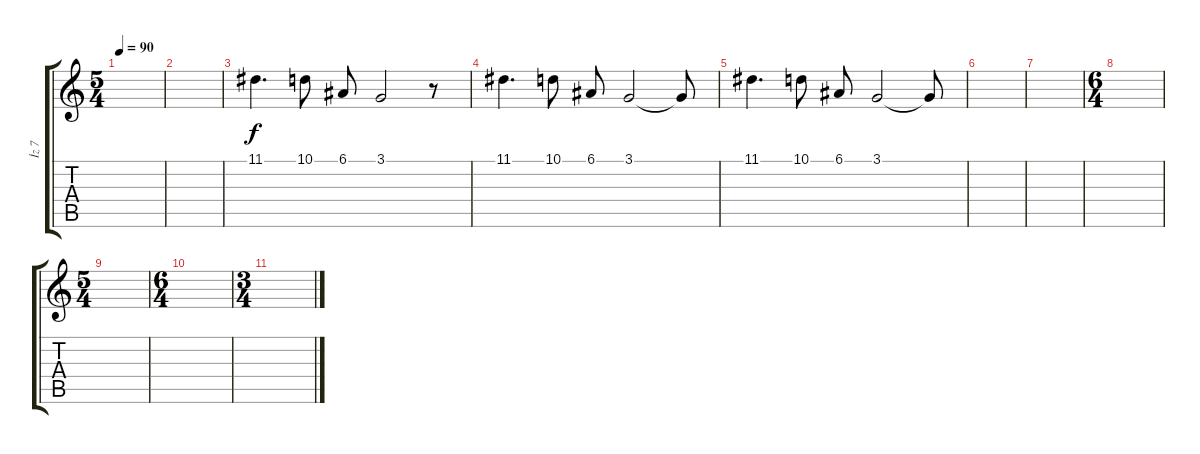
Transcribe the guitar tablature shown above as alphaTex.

\track ("İz 7" "İz 7") {instrument viola}
\staff {score tabs}
\tuning (E4 B3 G3 D3 A2 E2) {hide}
\ts (5 4)
\tempo 90
\clef g2
\ks c
|
|
11.1.4{d dy f volume 11} 10.1.8 6.1.8 3.1.2 r.8 |
11.1.4{d} 10.1.8 6.1.8 3.1.2 3.1{t}.8 |
11.1.4{d} 10.1.8 6.1.8 3.1.2 3.1{t}.8 |
|
|
\ts (6 4)
|
\ts (5 4)
|
\ts (6 4)
|
\ts (3 4)
